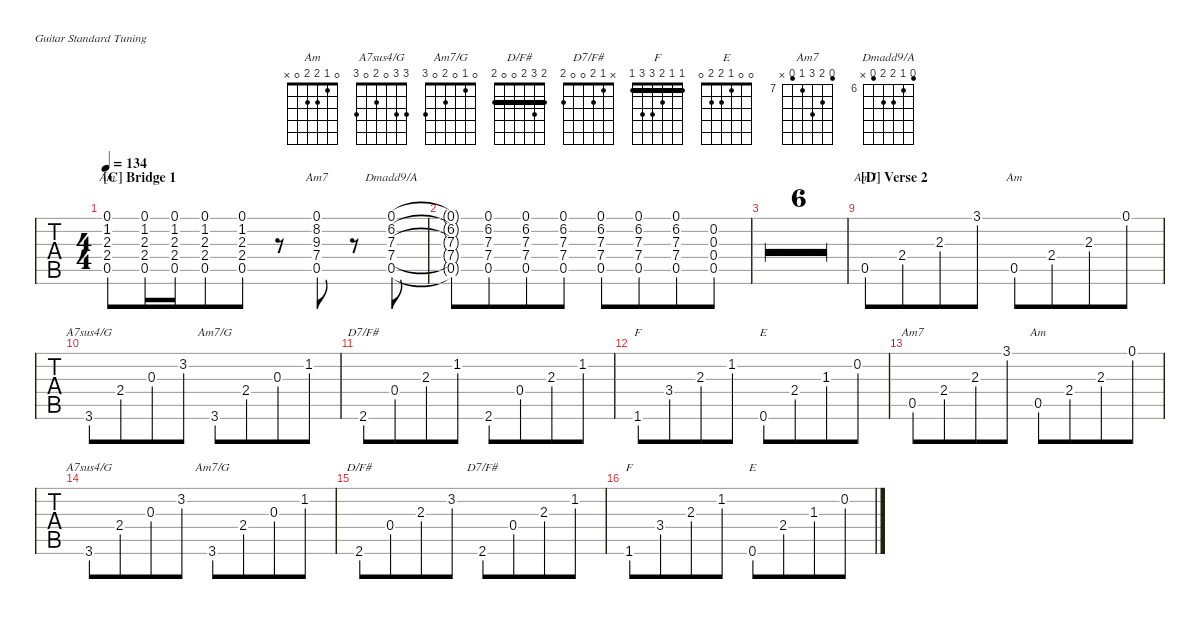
\hideDynamics
\bracketExtendMode nobrackets
\singleTrackTrackNamePolicy hidden
\multiTrackTrackNamePolicy hidden
\firstSystemTrackNameMode fullname
\firstSystemTrackNameOrientation horizontal
\otherSystemsTrackNameOrientation horizontal
\track ("A.Guitar" "A-Gt") {multiBarRest instrument acousticguitarsteel}
\staff {tabs}
\tuning (E4 B3 G3 D3 A2 E2)
\chord ("Am" 0 1 2 2 0 x)
\chord ("A7sus4/G" 3 3 0 2 0 3)
\chord ("Am7/G" 0 1 0 2 0 3)
\chord ("D/F#" 2 3 2 0 0 2) {barre 2}
\chord ("D7/F#" x 1 2 0 0 2)
\chord ("F" 1 1 2 3 3 1) {barre (1 1)}
\chord ("E" 0 0 1 2 2 0)
\chord ("Am7" 3 1 2 2 0 x)
\chord ("Am7" 6 8 9 7 6 x) {firstfret 7}
\chord ("Dmadd9/A" 5 6 7 7 5 x) {firstfret 6}
\ts (4 4)
\section ("C" "Bridge 1")
\tempo 134
\clef g2
\ks aminor
(0.1 1.2 2.3 2.4 0.5).8{ch "Am" dy mf beam merge} (0.1 1.2 2.3 2.4 0.5).16{beam merge} (0.1 1.2 2.3 2.4 0.5).16{beam merge} (0.1 1.2 2.3 2.4 0.5).8{beam merge} (0.1 1.2 2.3 2.4 0.5).8 r.8 (0.1 8.2 9.3 7.4 0.5).8{ch "Am7"} r.8 (0.5 7.4 7.3 6.2 0.1).8{ch "Dmadd9/A"} |
(0.1{t} 6.2{t} 7.3{t} 7.4{t} 0.5{t}).8{beam merge} (0.5 7.4 7.3 6.2 0.1).8{beam merge} (0.5 7.4 7.3 6.2 0.1).8{beam merge} (0.5 7.4 7.3 6.2 0.1).8 (0.5 7.4 7.3 6.2 0.1).8{beam merge} (0.5 7.4 7.3 6.2 0.1).8{beam merge} (0.5 7.4 7.3 6.2 0.1).8{beam merge} (0.4 0.3 0.2 0.5).8 |
\simile firstofdouble
|
\simile secondofdouble
|
\simile firstofdouble
|
\simile secondofdouble
|
\simile firstofdouble
|
\simile secondofdouble
|
\section ("D" "Verse 2")
\simile none
0.5.8{ch "Am7" beam merge} 2.4.8{beam merge} 2.3.8{beam merge} 3.1.8 0.5.8{ch "Am" beam merge} 2.4.8{beam merge} 2.3.8{beam merge} 0.1.8 |
3.6.8{ch "A7sus4/G" beam merge} 2.4.8{beam merge} 0.3.8{beam merge} 3.2.8 3.6.8{ch "Am7/G" beam merge} 2.4.8{beam merge} 0.3.8{beam merge} 1.2.8 |
2.6{acc #}.8{ch "D7/F#" beam merge} 0.4.8{beam merge} 2.3.8{beam merge} 1.2.8 2.6{acc #}.8{beam merge} 0.4.8{beam merge} 2.3.8{beam merge} 1.2.8 |
1.6.8{ch "F" beam merge} 3.4.8{beam merge} 2.3.8{beam merge} 1.2.8 0.6.8{ch "E" beam merge} 2.4.8{beam merge} 1.3{acc #}.8{beam merge} 0.2.8 |
0.5.8{ch "Am7" beam merge} 2.4.8{beam merge} 2.3.8{beam merge} 3.1.8 0.5.8{ch "Am" beam merge} 2.4.8{beam merge} 2.3.8{beam merge} 0.1.8 |
3.6.8{ch "A7sus4/G" beam merge} 2.4.8{beam merge} 0.3.8{beam merge} 3.2.8 3.6.8{ch "Am7/G" beam merge} 2.4.8{beam merge} 0.3.8{beam merge} 1.2.8 |
2.6{acc #}.8{ch "D/F#" beam merge} 0.4.8{beam merge} 2.3.8{beam merge} 3.2.8 2.6{acc #}.8{ch "D7/F#" beam merge} 0.4.8{beam merge} 2.3.8{beam merge} 1.2.8 |
1.6.8{ch "F" beam merge} 3.4.8{beam merge} 2.3.8{beam merge} 1.2.8 0.6.8{ch "E" beam merge} 2.4.8{beam merge} 1.3{acc #}.8{beam merge} 0.2.8
